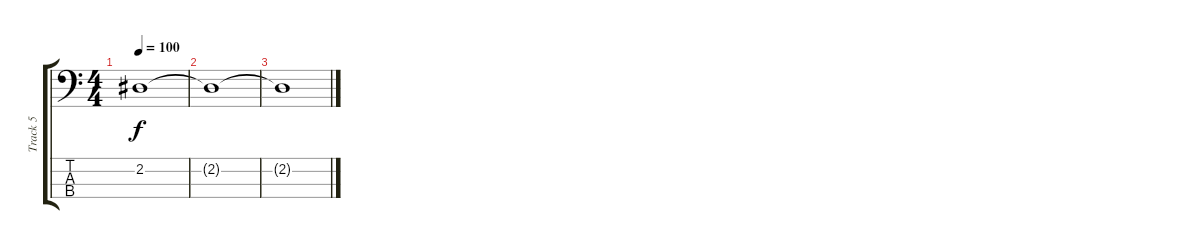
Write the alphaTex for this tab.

\track ("Track 5" "Track 5") {instrument electricbassfinger}
\staff {score tabs}
\tuning (Gb2 Db2 Ab1 Eb1) {hide}
\ts (4 4)
\tempo 100
\clef f4
\ks c
2.2{t}.1{dy f} |
2.2{t}.1 |
2.2{t}.1
